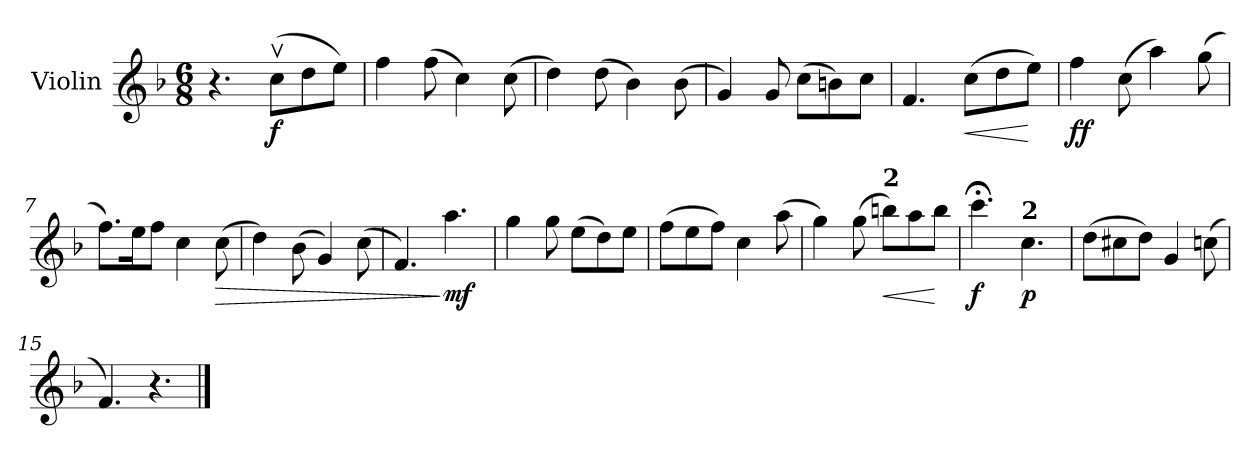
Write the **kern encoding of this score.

**kern	**dynam
*part1	*part1
*staff1	*staff1
*I"Violin	*
*I'Vln.	*
!!LO:PB:g=z
*clefG2	*
*k[b-]	*
*F:	*
*M6/8	*
=1	=1
4.r	.
(8ccvi\L	f
8ddi\	.
8eei\J)	.
=2	=2
4ffi\	.
(8ffi\	.
4cci\)	.
(8cci\	.
=3	=3
4ddi\)	.
(8ddi\	.
4b-i\)	.
(8b-i\	.
=4	=4
4gi/)	.
8gi/	.
(8cci\L	.
8bni\)	.
8cci\J	.
=5	=5
4.fi/	.
!	!LO:HP:b
(8cci\L	<
8ddi\	.
8eei\J)	[
=6	=6
4ffi\	ff
(8cci\	.
4aai\)	.
(8ggi\	.
!!LO:LB:g=z
=7	=7
8.ffi\L)	.
16eei\k	.
8ffi\J	.
4cci\	.
!	!LO:HP:b
(8cci\	>
=8	=8
4ddi\)	.
(8b-i\	.
4gi/)	.
(8cci\	.
=9	=9
4.fi/)	.
4.aai\	] mf
=10	=10
4ggi\	.
8ggi\	.
(8eei\L	.
8ddi\)	.
8eei\J	.
=11	=11
(8ffi\L	.
8eei\	.
8ffi\J)	.
4cci\	.
(8aai\	.
!!LO:LB:g=z
=12	=12
4ggi\)	.
(8ggi\	.
!LO:TX:a:B:t=2	!
!	!LO:HP:b
8bbni\L)	<
8aai\	.
8bbi\J	[
=13	=13
4.ccc;i\	f
!LO:TX:a:B:t=2	!
4.cci\	p
=14	=14
(8ddi\L	.
8cc#Xi\	.
8ddi\J)	.
4gi/	.
(8ccni\	.
=15	=15
4.fi/)	.
4.r	.
==	==
*-	*-
